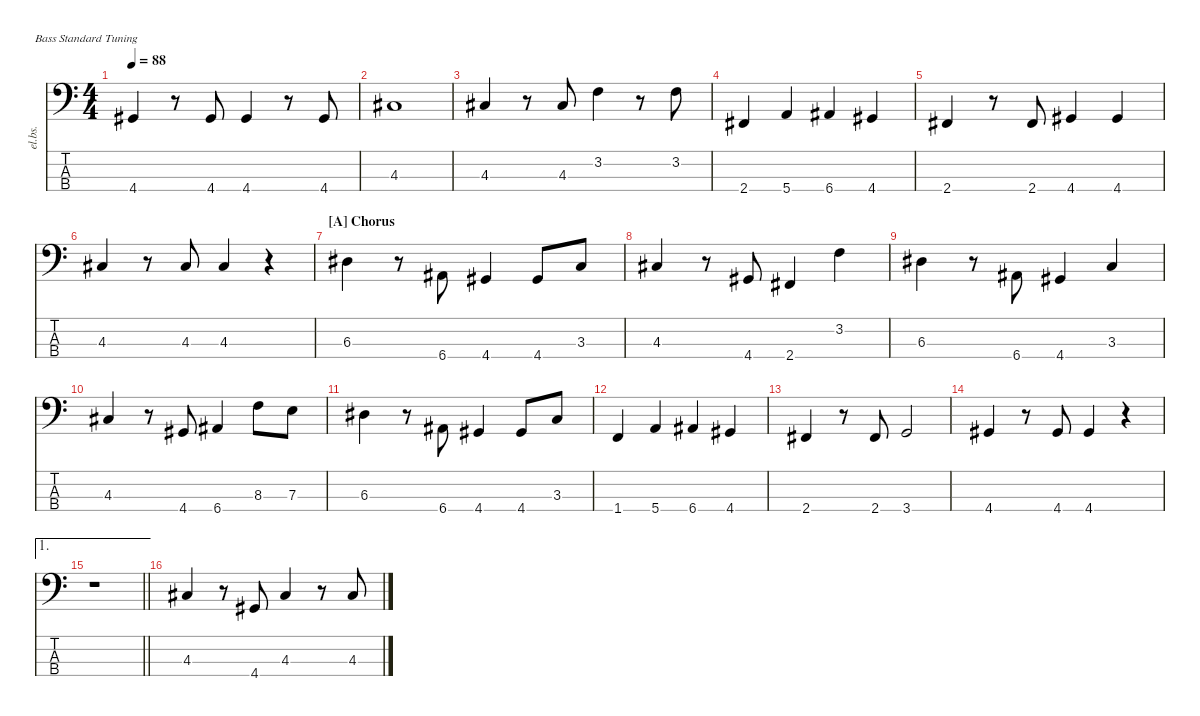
\defaultSystemsLayout 4
\hideDynamics
\bracketExtendMode nobrackets
\otherSystemsTrackNameOrientation horizontal
\track ("Electric Bass" "el.bs.") {instrument electricbassfinger}
\staff {score tabs}
\tuning (G2 D2 A1 E1)
\ts (4 4)
\tempo 88
\clef f4
\ks c
4.4{acc #}.4{dy mf beam Up} r.8{beam Up} 4.4{acc #}.8{beam Up} 4.4{acc #}.4{beam Up} r.8{beam Up} 4.4{acc #}.8{beam Up} |
4.3{acc #}.1{beam Up} |
4.3{acc #}.4{beam Up} r.8{beam Up} 4.3{acc #}.8{beam Up} 3.2.4{beam Down} r.8{beam Down} 3.2.8{beam Down} |
2.4{acc #}.4{beam Up} 5.4.4{beam Up} 6.4{acc #}.4{beam Up} 4.4{acc #}.4{beam Up} |
2.4{acc #}.4{beam Up} r.8{beam Up} 2.4{acc #}.8{beam Up} 4.4{acc #}.4{beam Up} 4.4{acc #}.4{beam Up} |
4.3{acc #}.4{beam Up} r.8{beam Up} 4.3{acc #}.8{beam Up} 4.3{acc #}.4{beam Up} r.4{beam Up} |
\section ("A" "Chorus")
6.3{acc #}.4{beam Down} r.8{beam Down} 6.4{acc #}.8{beam Up} 4.4{acc #}.4{beam Up} 4.4{acc #}.8{beam Up} 3.3.8{beam Up} |
4.3{acc #}.4{beam Up} r.8{beam Up} 4.4{acc #}.8{beam Up} 2.4{acc #}.4{beam Up} 3.2.4{beam Down} |
6.3{acc #}.4{beam Down} r.8{beam Down} 6.4{acc #}.8{beam Up} 4.4{acc #}.4{beam Up} 3.3.4{beam Up} |
4.3{acc #}.4{beam Up} r.8{beam Up} 4.4{acc #}.8{beam Up} 6.4{acc #}.4{beam Up} 8.3.8{beam Down} 7.3.8{beam Down} |
6.3{acc #}.4{beam Down} r.8{beam Down} 6.4{acc #}.8{beam Up} 4.4{acc #}.4{beam Up} 4.4{acc #}.8{beam Up} 3.3.8{beam Up} |
1.4.4{beam Up} 5.4.4{beam Up} 6.4{acc #}.4{beam Up} 4.4{acc #}.4{beam Up} |
2.4{acc #}.4{beam Up} r.8{beam Up} 2.4{acc #}.8{beam Up} 3.4.2{beam Up} |
4.4{acc #}.4{beam Up} r.8{beam Up} 4.4{acc #}.8{beam Up} 4.4{acc #}.4{beam Up} r.4{beam Up} |
\ae 1
\barLineRight lightlight
r.1{beam Down} |
4.3{acc #}.4{beam Up} r.8{beam Up} 4.4{acc #}.8{beam Up} 4.3{acc #}.4{beam Up} r.8{beam Up} 4.3{acc #}.8{beam Up}
